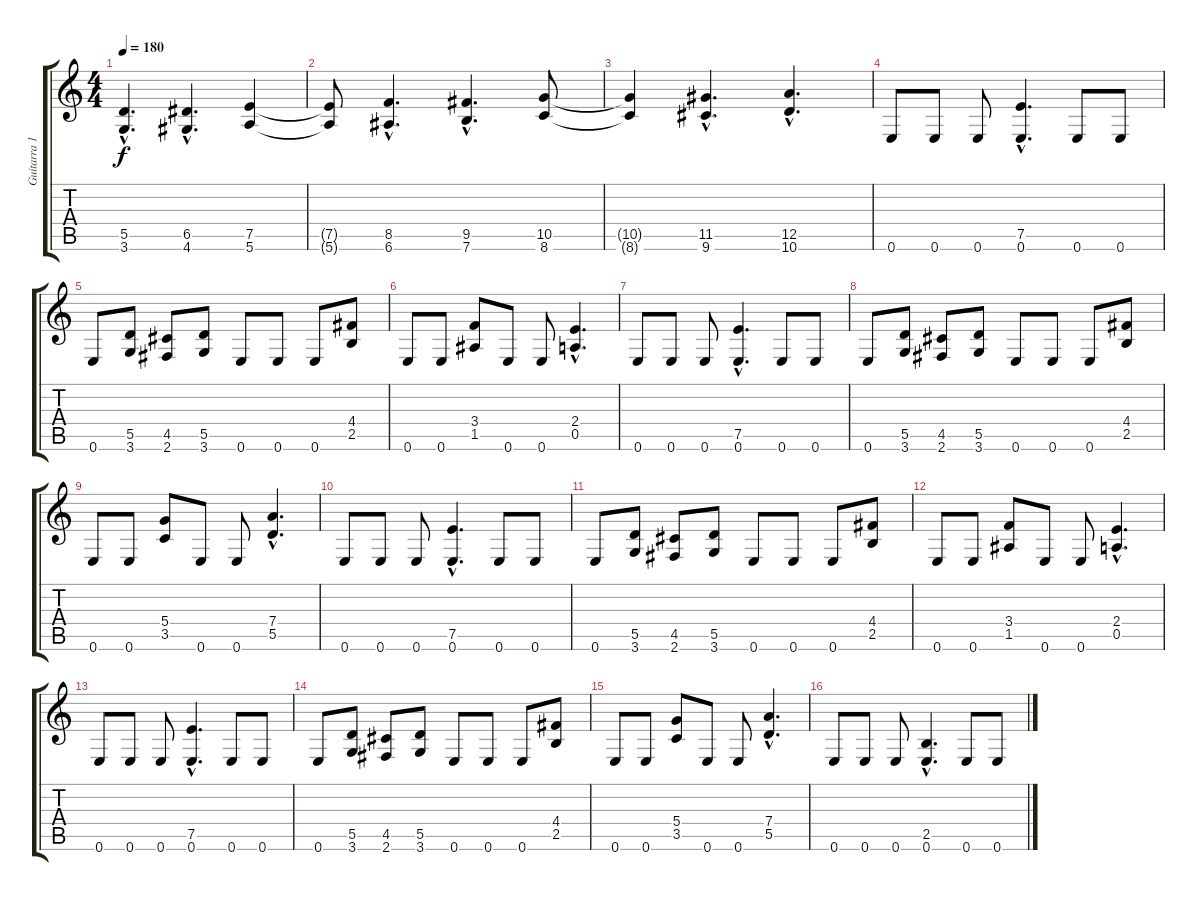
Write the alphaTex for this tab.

\track ("Guitarra 1" "Guitarra 1") {instrument distortionguitar}
\staff {score tabs}
\tuning (E4 B3 G3 D3 A2 E2) {hide}
\ts (4 4)
\tempo 180
\clef g2
\ks c
(5.5{hac} 3.6{hac}).4{d dy f} (6.5{hac} 4.6{hac}).4{d} (7.5 5.6).4 |
(7.5{t} 5.6{t}).8 (8.5{hac} 6.6{hac}).4{d} (9.5{hac} 7.6{hac}).4{d} (10.5 8.6).8 |
(10.5{t} 8.6{t}).4 (11.5{hac} 9.6{hac}).4{d} (12.5{hac} 10.6{hac}).4{d} |
0.6.8 0.6.8 0.6.8 (7.5{hac} 0.6{hac}).4{d} 0.6.8 0.6.8 |
0.6.8 (5.5 3.6).8 (4.5 2.6).8 (5.5 3.6).8 0.6.8 0.6.8 0.6.8 (4.4 2.5).8 |
0.6.8 0.6.8 (3.4 1.5).8 0.6.8 0.6.8 (2.4{hac} 0.5{hac}).4{d} |
0.6.8 0.6.8 0.6.8 (7.5{hac} 0.6{hac}).4{d} 0.6.8 0.6.8 |
0.6.8 (5.5 3.6).8 (4.5 2.6).8 (5.5 3.6).8 0.6.8 0.6.8 0.6.8 (4.4 2.5).8 |
0.6.8 0.6.8 (5.4 3.5).8 0.6.8 0.6.8 (7.4{hac} 5.5{hac}).4{d} |
0.6.8 0.6.8 0.6.8 (7.5{hac} 0.6{hac}).4{d} 0.6.8 0.6.8 |
0.6.8 (5.5 3.6).8 (4.5 2.6).8 (5.5 3.6).8 0.6.8 0.6.8 0.6.8 (4.4 2.5).8 |
0.6.8 0.6.8 (3.4 1.5).8 0.6.8 0.6.8 (2.4{hac} 0.5{hac}).4{d} |
0.6.8 0.6.8 0.6.8 (7.5{hac} 0.6{hac}).4{d} 0.6.8 0.6.8 |
0.6.8 (5.5 3.6).8 (4.5 2.6).8 (5.5 3.6).8 0.6.8 0.6.8 0.6.8 (4.4 2.5).8 |
0.6.8 0.6.8 (5.4 3.5).8 0.6.8 0.6.8 (7.4{hac} 5.5{hac}).4{d} |
0.6.8 0.6.8 0.6.8 (2.5{hac} 0.6{hac}).4{d} 0.6.8 0.6.8
